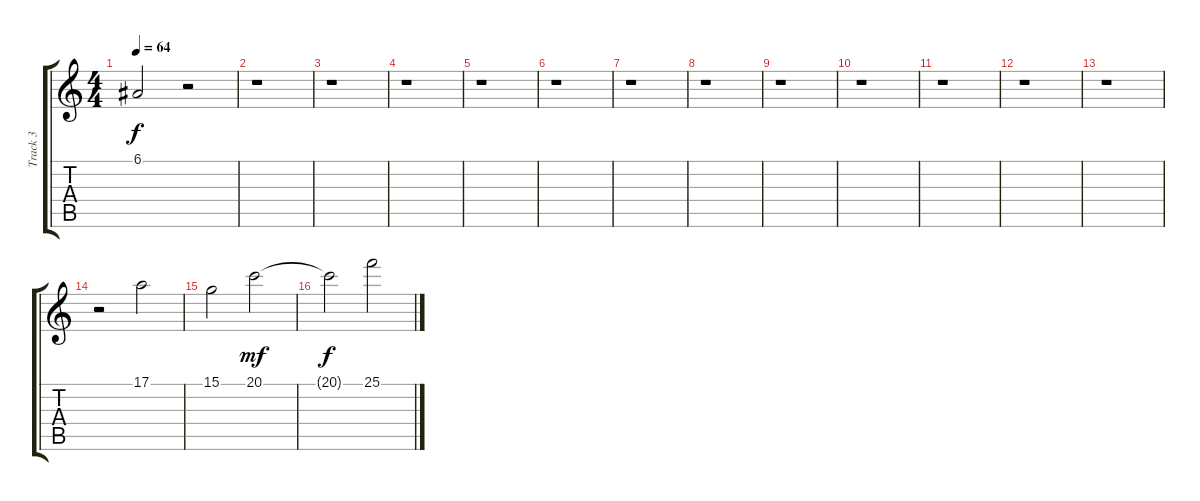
\track ("Track 3" "Track 3") {instrument stringensemble2}
\staff {score tabs}
\tuning (E4 B3 G3 D3 A2 E2) {hide}
\ts (4 4)
\tempo 64
\clef g2
\ks c
6.1.2{dy f} r.2 |
r.1 |
r.1 |
r.1 |
r.1 |
r.1 |
r.1 |
r.1 |
r.1 |
r.1 |
r.1 |
r.1 |
r.1 |
r.2 17.1.2 |
15.1.2 20.1.2{dy mf} |
20.1{t}.2{dy f} 25.1.2
